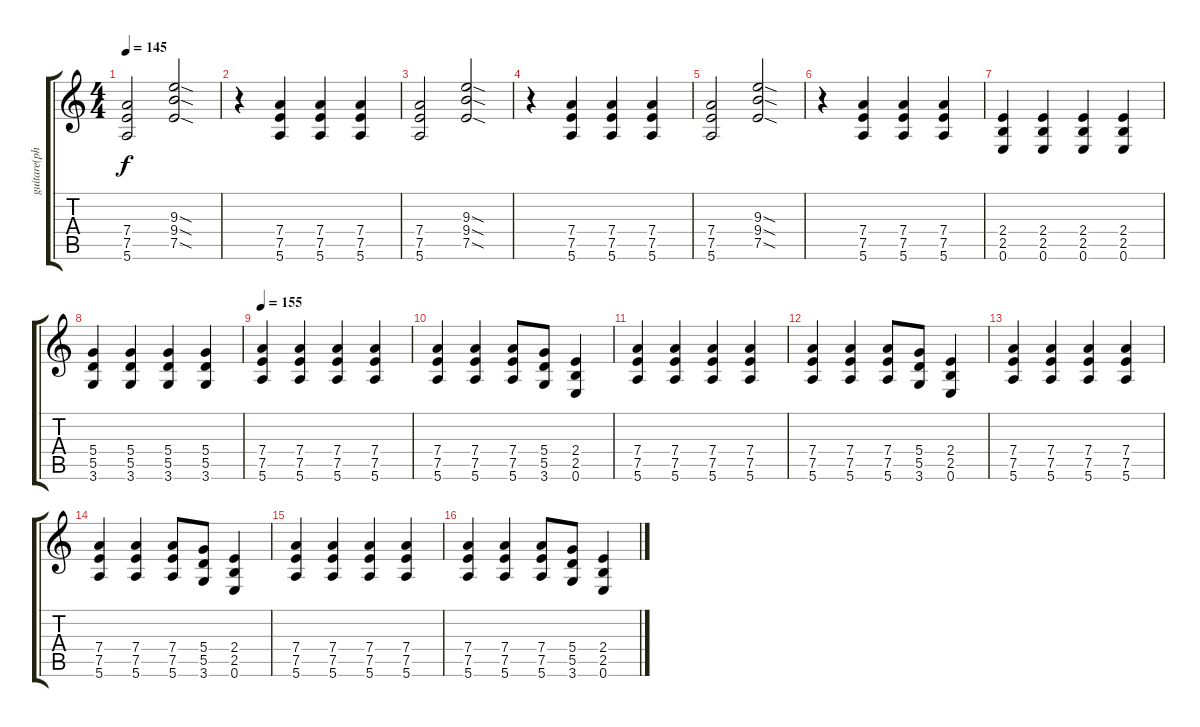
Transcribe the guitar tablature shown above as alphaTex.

\track ("guitare(phil)" "guitare(ph") {instrument distortionguitar}
\staff {score tabs}
\tuning (E4 B3 G3 D3 A2 E2) {hide}
\ts (4 4)
\tempo 145
\clef g2
\ks c
(7.4 7.5 5.6).2{dy f} (9.3{sod} 9.4{sod} 7.5{sod}).2 |
r.4 (7.4 7.5 5.6).4 (7.4 7.5 5.6).4 (7.4 7.5 5.6).4 |
(7.4 7.5 5.6).2 (9.3{sod} 9.4{sod} 7.5{sod}).2 |
r.4 (7.4 7.5 5.6).4 (7.4 7.5 5.6).4 (7.4 7.5 5.6).4 |
(7.4 7.5 5.6).2 (9.3{sod} 9.4{sod} 7.5{sod}).2 |
r.4 (7.4 7.5 5.6).4 (7.4 7.5 5.6).4 (7.4 7.5 5.6).4 |
(2.4 2.5 0.6).4 (2.4 2.5 0.6).4 (2.4 2.5 0.6).4 (2.4 2.5 0.6).4 |
(5.4 5.5 3.6).4 (5.4 5.5 3.6).4 (5.4 5.5 3.6).4 (5.4 5.5 3.6).4 |
\tempo 155
(7.4 7.5 5.6).4 (7.4 7.5 5.6).4 (7.4 7.5 5.6).4 (7.4 7.5 5.6).4 |
(7.4 7.5 5.6).4 (7.4 7.5 5.6).4 (7.4 7.5 5.6).8 (5.4 5.5 3.6).8 (2.4 2.5 0.6).4 |
(7.4 7.5 5.6).4 (7.4 7.5 5.6).4 (7.4 7.5 5.6).4 (7.4 7.5 5.6).4 |
(7.4 7.5 5.6).4 (7.4 7.5 5.6).4 (7.4 7.5 5.6).8 (5.4 5.5 3.6).8 (2.4 2.5 0.6).4 |
(7.4 7.5 5.6).4 (7.4 7.5 5.6).4 (7.4 7.5 5.6).4 (7.4 7.5 5.6).4 |
(7.4 7.5 5.6).4 (7.4 7.5 5.6).4 (7.4 7.5 5.6).8 (5.4 5.5 3.6).8 (2.4 2.5 0.6).4 |
(7.4 7.5 5.6).4 (7.4 7.5 5.6).4 (7.4 7.5 5.6).4 (7.4 7.5 5.6).4 |
(7.4 7.5 5.6).4 (7.4 7.5 5.6).4 (7.4 7.5 5.6).8 (5.4 5.5 3.6).8 (2.4 2.5 0.6).4
